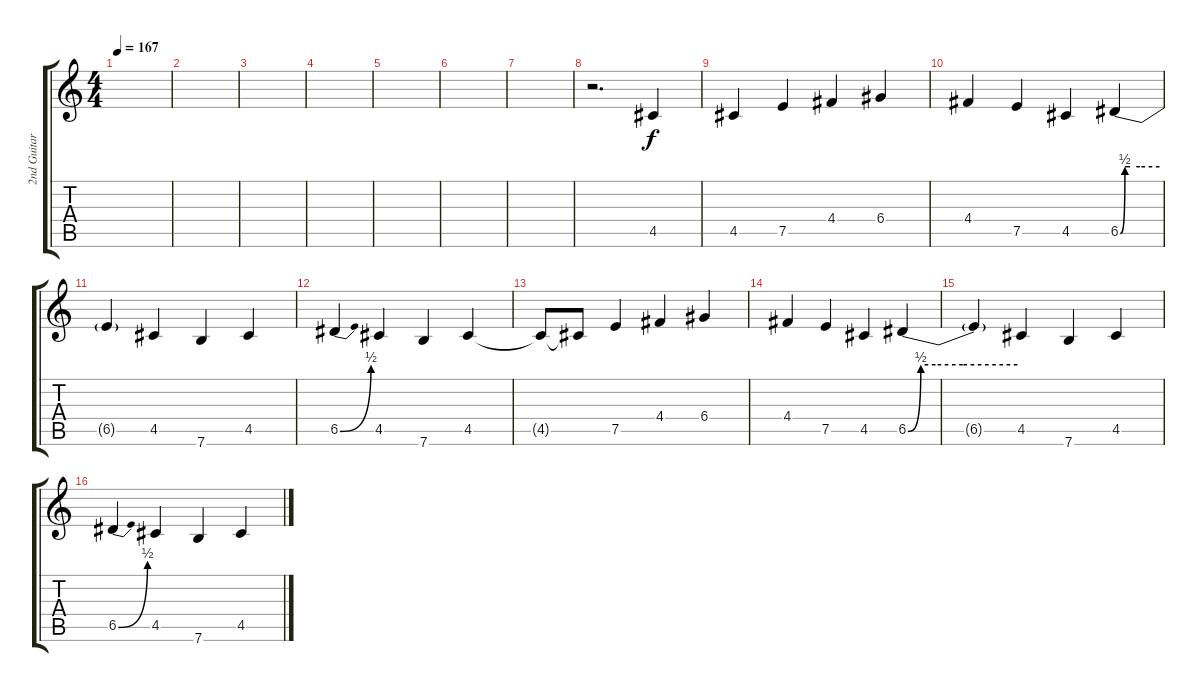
\track ("2nd Guitar" "2nd Guitar") {instrument overdrivenguitar}
\staff {score tabs}
\tuning (E4 B3 G3 D3 A2 E2) {hide}
\ts (4 4)
\tempo 167
\clef g2
\ks c
|
|
|
|
|
|
|
r.2{d} 4.5.4{volume 13} |
4.5.4{volume 13 instrument overdrivenguitar} 7.5.4 4.4.4 6.4.4 |
4.4.4 7.5.4 4.5.4 6.5{be (custom 0 0 7 2 15 2 30 2 60 2)}.4 |
6.5{t}.4 4.5.4 7.6.4 4.5.4 |
6.5{be (bend 0 0 60 2)}.4 4.5.4 7.6.4 4.5.4 |
4.5{t}.8{volume 13 instrument overdrivenguitar} 4.5{t}.8 7.5.4 4.4.4 6.4.4 |
4.4.4 7.5.4 4.5.4 6.5{be (custom 0 0 7 2 15 2 30 2 60 2)}.4 |
6.5{t}.4 4.5.4 7.6.4 4.5.4 |
6.5{be (bend 0 0 60 2)}.4 4.5.4 7.6.4 4.5.4
